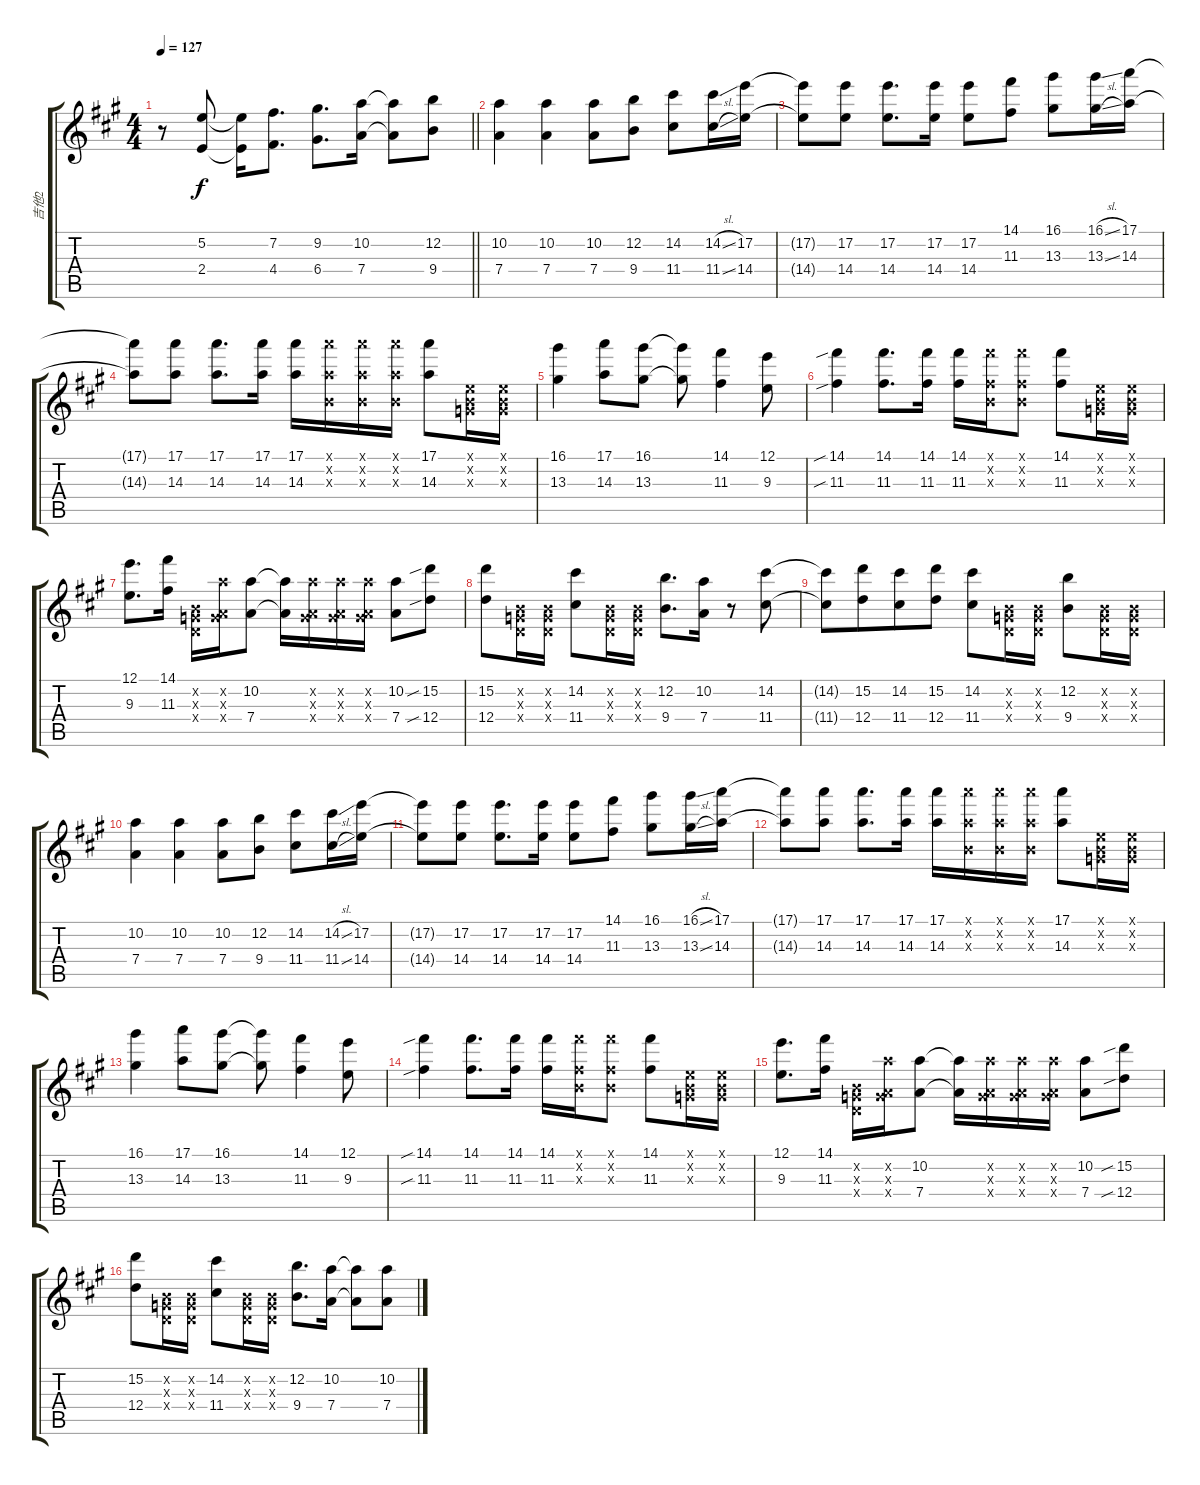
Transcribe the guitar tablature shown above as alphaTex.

\track ("吉他2" "吉他2") {instrument acousticguitarsteel}
\staff {score tabs}
\tuning (E4 B3 G3 D3 A2 E2) {hide}
\ts (4 4)
\tempo 127
\clef g2
\barLineRight lightlight
\ks a
r.8{dy f} (5.2 2.4).8 (5.2{t} 2.4{t}).16 (7.2 4.4).8{d beam split} (9.2 6.4).8{d} (10.2 7.4).16 (10.2{t} 7.4{t}).8 (12.2 9.4).8 |
(10.2 7.4).4 (10.2 7.4).4 (10.2 7.4).8 (12.2 9.4).8 (14.2 11.4).8 (14.2{sl} 11.4{sl}).16 (17.2 14.4).16 |
(17.2{t} 14.4{t}).8 (17.2 14.4).8 (17.2 14.4).8{d} (17.2 14.4).16 (17.2 14.4).8 (14.1 11.3).8 (16.1 13.3).8 (16.1{sl} 13.3{sl}).16 (17.1 14.3).16 |
(17.1{t} 14.3{t}).8 (17.1 14.3).8 (17.1 14.3).8{d} (17.1 14.3).16 (17.1 14.3).16 (17.1{x} 0.2{x} 14.3{x}).16 (17.1{x} 0.2{x} 14.3{x}).16 (17.1{x} 0.2{x} 14.3{x}).16 (17.1 14.3).8 (0.1{x} 0.2{x} 0.3{x}).16 (0.1{x} 0.2{x} 0.3{x}).16 |
(16.1 13.3).4 (17.1 14.3).8 (16.1 13.3).8 (16.1{t} 13.3{t}).8 (14.1 11.3).4 (12.1 9.3).8 |
(14.1{sib} 11.3{sib}).4 (14.1 11.3).8{d} (14.1 11.3).16 (14.1 11.3).16 (14.1{x} 0.2{x} 11.3{x}).16 (14.1{x} 0.2{x} 11.3{x}).8{beam split} (14.1 11.3).8{beam merge} (0.1{x} 0.2{x} 0.3{x}).16 (0.1{x} 0.2{x} 0.3{x}).16 |
(12.1 9.3).8{d} (14.1 11.3).16 (0.2{x} 0.3{x} 0.4{x}).16 (10.2{x} 0.3{x} 7.4{x}).16{beam merge} (10.2 7.4).8{beam split} (10.2{t} 7.4{t}).16 (10.2{x} 0.3{x} 7.4{x}).16 (10.2{x} 0.3{x} 7.4{x}).16 (10.2{x} 0.3{x} 7.4{x}).16 (10.2 7.4).8 (15.2{sib} 12.4{sib}).8 |
(15.2 12.4).8 (0.2{x} 0.3{x} 0.4{x}).16 (0.2{x} 0.3{x} 0.4{x}).16 (14.2 11.4).8 (0.2{x} 0.3{x} 0.4{x}).16 (0.2{x} 0.3{x} 0.4{x}).16 (12.2 9.4).8{d} (10.2 7.4).16 r.8 (14.2 11.4).8 |
(14.2{t} 11.4{t}).8 (15.2 12.4).8{beam merge} (14.2 11.4).8 (15.2 12.4).8 (14.2 11.4).8 (0.2{x} 0.3{x} 0.4{x}).16{beam merge} (0.2{x} 0.3{x} 0.4{x}).16 (12.2 9.4).8 (0.2{x} 0.3{x} 0.4{x}).16 (0.2{x} 0.3{x} 0.4{x}).16 |
(10.2 7.4).4 (10.2 7.4).4 (10.2 7.4).8 (12.2 9.4).8 (14.2 11.4).8 (14.2{sl} 11.4{sl}).16 (17.2 14.4).16 |
(17.2{t} 14.4{t}).8 (17.2 14.4).8 (17.2 14.4).8{d} (17.2 14.4).16 (17.2 14.4).8 (14.1 11.3).8 (16.1 13.3).8 (16.1{sl} 13.3{sl}).16 (17.1 14.3).16 |
(17.1{t} 14.3{t}).8 (17.1 14.3).8 (17.1 14.3).8{d} (17.1 14.3).16 (17.1 14.3).16 (17.1{x} 0.2{x} 14.3{x}).16 (17.1{x} 0.2{x} 14.3{x}).16 (17.1{x} 0.2{x} 14.3{x}).16 (17.1 14.3).8 (0.1{x} 0.2{x} 0.3{x}).16 (0.1{x} 0.2{x} 0.3{x}).16 |
(16.1 13.3).4 (17.1 14.3).8 (16.1 13.3).8 (16.1{t} 13.3{t}).8 (14.1 11.3).4 (12.1 9.3).8 |
(14.1{sib} 11.3{sib}).4 (14.1 11.3).8{d} (14.1 11.3).16 (14.1 11.3).16 (14.1{x} 0.2{x} 11.3{x}).16 (14.1{x} 0.2{x} 11.3{x}).8{beam split} (14.1 11.3).8{beam merge} (0.1{x} 0.2{x} 0.3{x}).16 (0.1{x} 0.2{x} 0.3{x}).16 |
(12.1 9.3).8{d} (14.1 11.3).16 (0.2{x} 0.3{x} 0.4{x}).16 (10.2{x} 0.3{x} 7.4{x}).16{beam merge} (10.2 7.4).8{beam split} (10.2{t} 7.4{t}).16 (10.2{x} 0.3{x} 7.4{x}).16 (10.2{x} 0.3{x} 7.4{x}).16 (10.2{x} 0.3{x} 7.4{x}).16 (10.2 7.4).8 (15.2{sib} 12.4{sib}).8 |
(15.2 12.4).8 (0.2{x} 0.3{x} 0.4{x}).16 (0.2{x} 0.3{x} 0.4{x}).16 (14.2 11.4).8 (0.2{x} 0.3{x} 0.4{x}).16 (0.2{x} 0.3{x} 0.4{x}).16 (12.2 9.4).8{d} (10.2 7.4).16 (10.2{t} 7.4{t}).8 (10.2 7.4).8
